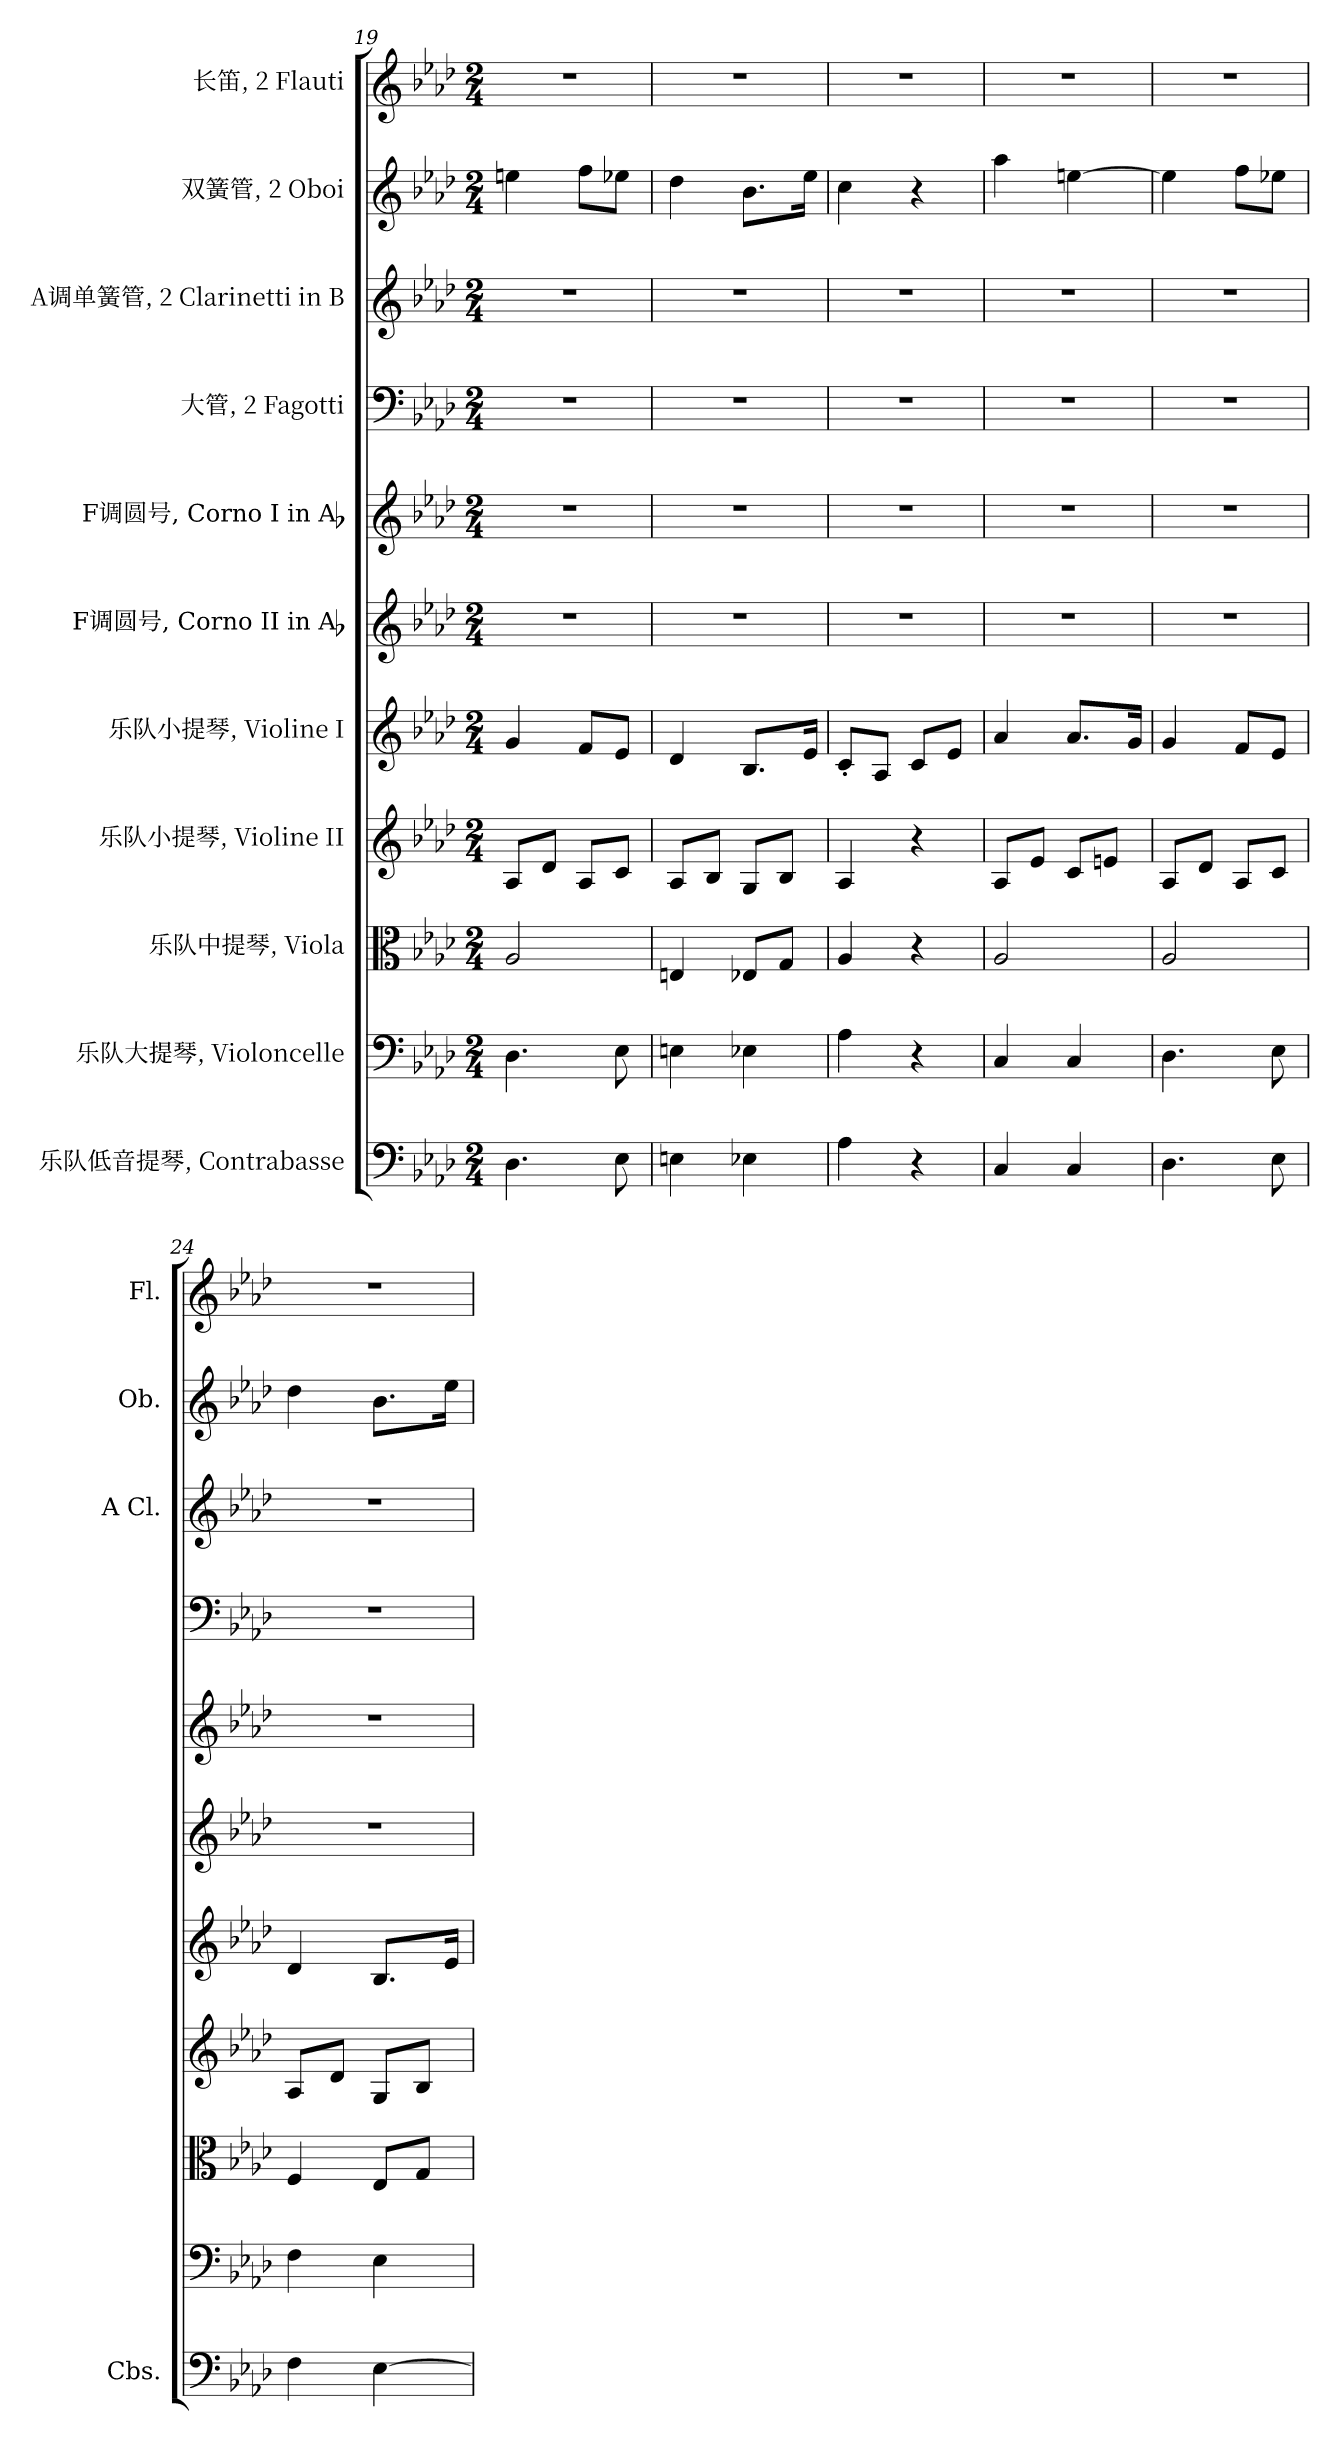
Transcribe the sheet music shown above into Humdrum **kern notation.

**kern	**kern	**kern	**kern	**kern	**kern	**kern	**kern	**kern	**kern	**kern
*part11	*part10	*part9	*part8	*part7	*part6	*part5	*part4	*part3	*part2	*part1
*staff11	*staff10	*staff9	*staff8	*staff7	*staff6	*staff5	*staff4	*staff3	*staff2	*staff1
*I"乐队低音提琴, Contrabasse	*I"乐队大提琴, Violoncelle	*I"乐队中提琴, Viola	*I"乐队小提琴, Violine II	*I"乐队小提琴, Violine I	*I"F调圆号, Corno II in Ab	*I"F调圆号, Corno I in Ab	*I"大管, 2 Fagotti	*I"A调单簧管, 2 Clarinetti in B	*I"双簧管, 2 Oboi	*I"长笛, 2 Flauti
*I'Cbs.	*	*	*	*	*	*	*	*I'A Cl.	*I'Ob.	*I'Fl.
*clefF4	*clefF4	*clefC3	*clefG2	*clefG2	*clefG2	*clefG2	*clefF4	*clefG2	*clefG2	*clefG2
*ITrd7c12	*	*	*	*	*ITrd4c7	*ITrd4c7	*	*ITrd2c3	*	*
*k[b-e-a-d-]	*k[b-e-a-d-]	*k[b-e-a-d-]	*k[b-e-a-d-]	*k[b-e-a-d-]	*k[b-e-a-d-g-]	*k[b-e-a-d-g-]	*k[b-e-a-d-]	*k[b-]	*k[b-e-a-d-]	*k[b-e-a-d-]
*M2/4	*M2/4	*M2/4	*M2/4	*M2/4	*M2/4	*M2/4	*M2/4	*M2/4	*M2/4	*M2/4
*MM60	*MM60	*MM60	*MM60	*MM60	*MM60	*MM60	*MM60	*MM60	*MM60	*MM60
=19	=19	=19	=19	=19	=19	=19	=19	=19	=19	=19
4.DD-\	4.D-\	2A-/	8A-/L	4g/	2r	2r	2r	2r	4een\	2r
.	.	.	8d-/J	.	.	.	.	.	.	.
.	.	.	8A-/L	8f/L	.	.	.	.	8ff\L	.
8EE-\	8E-\	.	8c/J	8e-/J	.	.	.	.	8ee-X\J	.
=20	=20	=20	=20	=20	=20	=20	=20	=20	=20	=20
*	*	*	*	*	*	*	*	*	*	*MM59
4EEn\	4En\	4En/	8A-/L	4d-/	2r	2r	2r	2r	4dd-\	2r
.	.	.	8B-/J	.	.	.	.	.	.	.
4EE-X\	4E-X\	8E-X/L	8G/L	8.B-/L	.	.	.	.	8.b-\L	.
.	.	8G/J	8B-/J	.	.	.	.	.	.	.
.	.	.	.	16e-/Jk	.	.	.	.	16ee-\Jk	.
!!LO:PB:g=z
=21	=21	=21	=21	=21	=21	=21	=21	=21	=21	=21
*	*	*	*	*	*	*	*	*	*	*MM58
4AA-\	4A-\	4A-/	4A-/	8c'/L	2r	2r	2r	2r	4cc\	2r
.	.	.	.	8A-/J	.	.	.	.	.	.
4r	4r	4r	4r	8c/L	.	.	.	.	4r	.
.	.	.	.	8e-/J	.	.	.	.	.	.
=22	=22	=22	=22	=22	=22	=22	=22	=22	=22	=22
*	*	*	*	*	*	*	*	*	*	*MM60
4CC/	4C/	2A-/	8A-/L	4a-/	2r	2r	2r	2r	4aa-\	2r
.	.	.	8e-/J	.	.	.	.	.	.	.
4CC/	4C/	.	8c/L	8.a-/L	.	.	.	.	[4een\	.
.	.	.	8en/J	.	.	.	.	.	.	.
.	.	.	.	16g/Jk	.	.	.	.	.	.
=23	=23	=23	=23	=23	=23	=23	=23	=23	=23	=23
*	*	*	*	*	*	*	*	*	*	*MM58
4.DD-\	4.D-\	2A-/	8A-/L	4g/	2r	2r	2r	2r	4ee\]	2r
.	.	.	8d-/J	.	.	.	.	.	.	.
.	.	.	8A-/L	8f/L	.	.	.	.	8ff\L	.
8EE-\	8E-\	.	8c/J	8e-/J	.	.	.	.	8ee-X\J	.
=24	=24	=24	=24	=24	=24	=24	=24	=24	=24	=24
*	*	*	*	*	*	*	*	*	*	*MM56
4FF\	4F\	4F/	8A-/L	4d-/	2r	2r	2r	2r	4dd-\	2r
.	.	.	8d-/J	.	.	.	.	.	.	.
[4EE-\	4E-\	8E-/L	8G/L	8.B-/L	.	.	.	.	8.b-\L	.
.	.	8G/J	8B-/J	.	.	.	.	.	.	.
.	.	.	.	16e-/Jk	.	.	.	.	16ee-\Jk	.
=	=	=	=	=	=	=	=	=	=	=
*-	*-	*-	*-	*-	*-	*-	*-	*-	*-	*-
